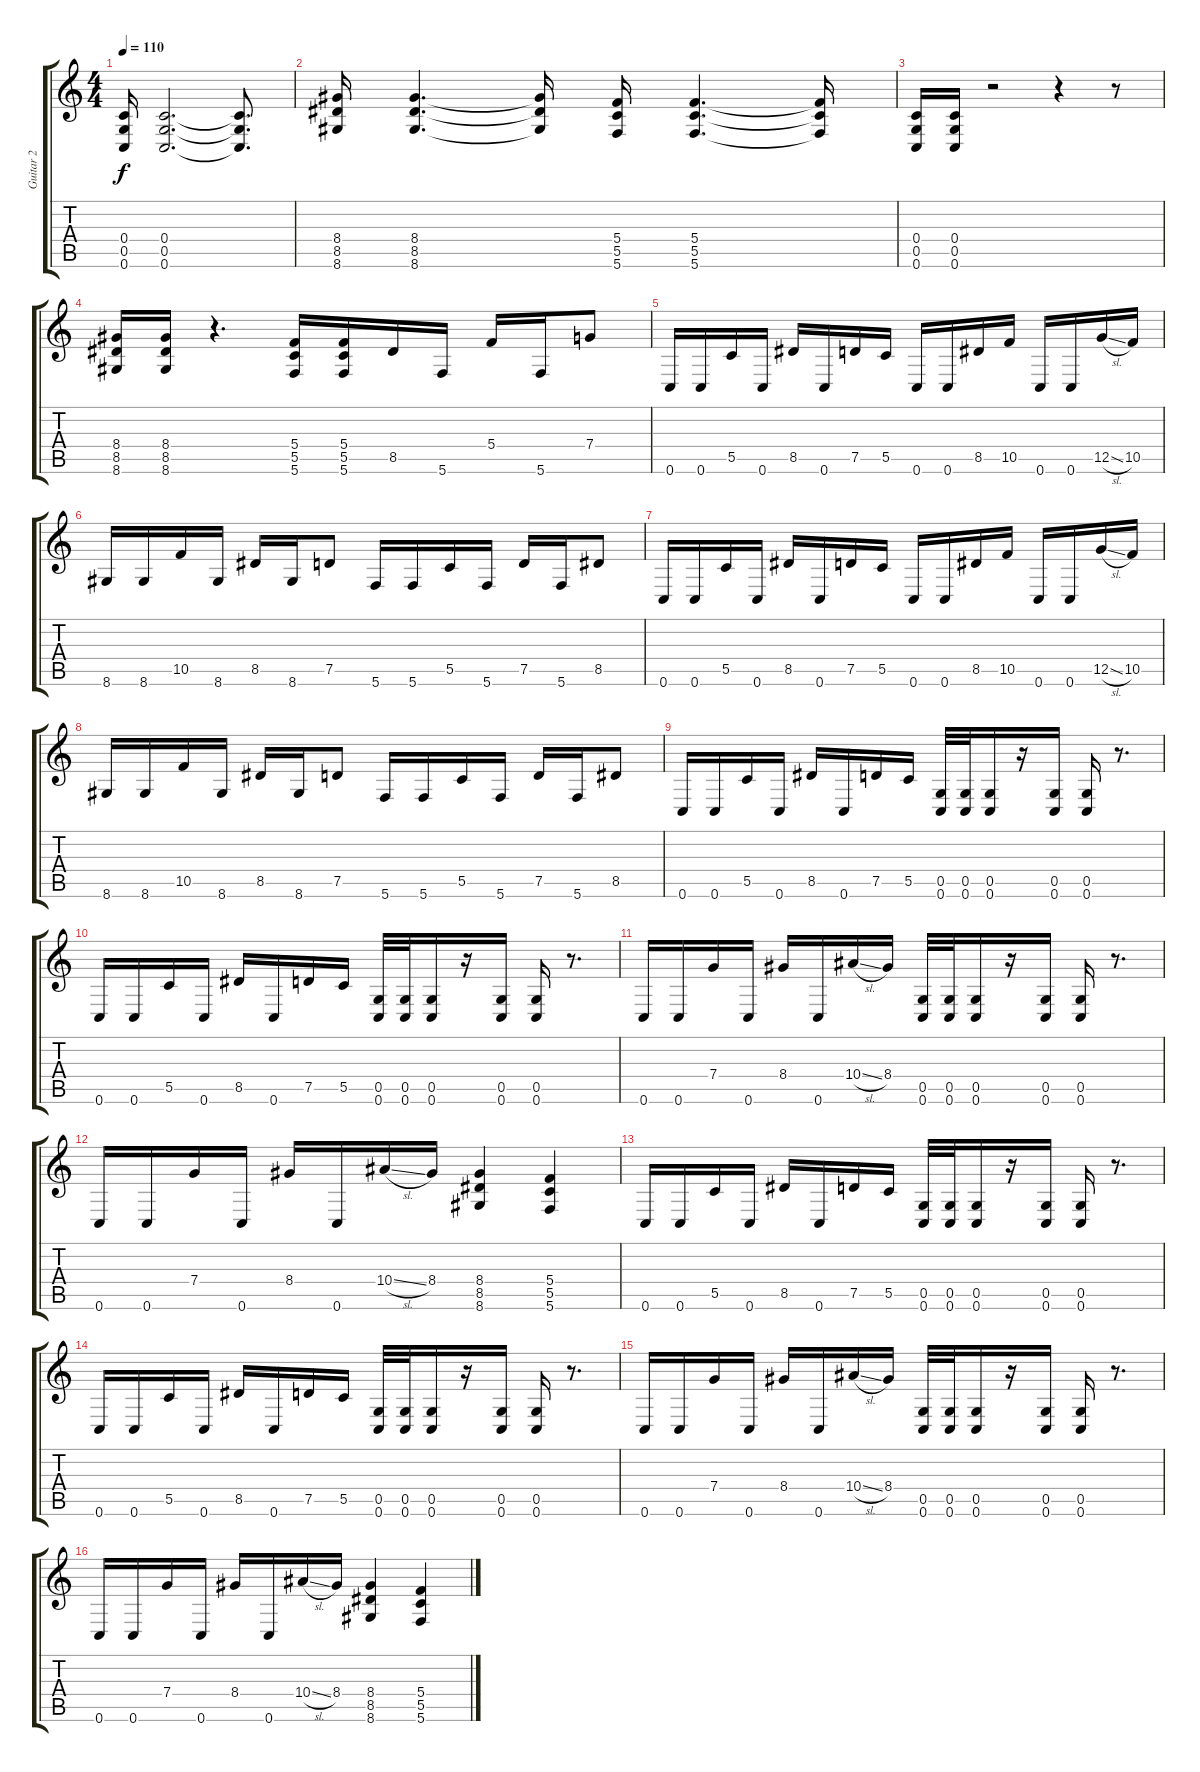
\track ("Guitar 2" "Guitar 2") {instrument distortionguitar}
\staff {score tabs}
\tuning (D4 A3 F3 C3 G2 C2) {hide}
\ts (4 4)
\tempo 110
\clef g2
\ks c
(0.4 0.5 0.6).16{dy f} (0.4 0.5 0.6).2{d} (0.4{t} 0.5{t} 0.6{t}).8{d} |
(8.4 8.5 8.6).16 (8.4 8.5 8.6).4{d} (8.4{t} 8.5{t} 8.6{t}).16 (5.4 5.5 5.6).16 (5.4 5.5 5.6).4{d} (5.4{t} 5.5{t} 5.6{t}).16 |
(0.4 0.5 0.6).16 (0.4 0.5 0.6).16 r.2 r.4 r.8 |
(8.4 8.5 8.6).16 (8.4 8.5 8.6).16 r.4{d} (5.4 5.5 5.6).16 (5.4 5.5 5.6).16 8.5.16 5.6.16 5.4.16 5.6.16 7.4.8 |
0.6.16 0.6.16 5.5.16 0.6.16 8.5.16 0.6.16 7.5.16 5.5.16 0.6.16 0.6.16 8.5.16 10.5.16 0.6.16 0.6.16 12.5{sl}.16 10.5.16 |
8.6.16 8.6.16 10.5.16 8.6.16 8.5.16 8.6.16 7.5.8 5.6.16 5.6.16 5.5.16 5.6.16 7.5.16 5.6.16 8.5.8 |
0.6.16 0.6.16 5.5.16 0.6.16 8.5.16 0.6.16 7.5.16 5.5.16 0.6.16 0.6.16 8.5.16 10.5.16 0.6.16 0.6.16 12.5{sl}.16 10.5.16 |
8.6.16 8.6.16 10.5.16 8.6.16 8.5.16 8.6.16 7.5.8 5.6.16 5.6.16 5.5.16 5.6.16 7.5.16 5.6.16 8.5.8 |
0.6.16 0.6.16 5.5.16 0.6.16 8.5.16 0.6.16 7.5.16 5.5.16 (0.5 0.6).32 (0.5 0.6).32 (0.5 0.6).16 r.16 (0.5 0.6).16 (0.5 0.6).16 r.8{d} |
0.6.16 0.6.16 5.5.16 0.6.16 8.5.16 0.6.16 7.5.16 5.5.16 (0.5 0.6).32 (0.5 0.6).32 (0.5 0.6).16 r.16 (0.5 0.6).16 (0.5 0.6).16 r.8{d} |
0.6.16 0.6.16 7.4.16 0.6.16 8.4.16 0.6.16 10.4{sl}.16 8.4.16 (0.5 0.6).32 (0.5 0.6).32 (0.5 0.6).16 r.16 (0.5 0.6).16 (0.5 0.6).16 r.8{d} |
0.6.16 0.6.16 7.4.16 0.6.16 8.4.16 0.6.16 10.4{sl}.16 8.4.16 (8.4 8.5 8.6).4 (5.4 5.5 5.6).4 |
0.6.16 0.6.16 5.5.16 0.6.16 8.5.16 0.6.16 7.5.16 5.5.16 (0.5 0.6).32 (0.5 0.6).32 (0.5 0.6).16 r.16 (0.5 0.6).16 (0.5 0.6).16 r.8{d} |
0.6.16 0.6.16 5.5.16 0.6.16 8.5.16 0.6.16 7.5.16 5.5.16 (0.5 0.6).32 (0.5 0.6).32 (0.5 0.6).16 r.16 (0.5 0.6).16 (0.5 0.6).16 r.8{d} |
0.6.16 0.6.16 7.4.16 0.6.16 8.4.16 0.6.16 10.4{sl}.16 8.4.16 (0.5 0.6).32 (0.5 0.6).32 (0.5 0.6).16 r.16 (0.5 0.6).16 (0.5 0.6).16 r.8{d} |
0.6.16 0.6.16 7.4.16 0.6.16 8.4.16 0.6.16 10.4{sl}.16 8.4.16 (8.4 8.5 8.6).4 (5.4 5.5 5.6).4
